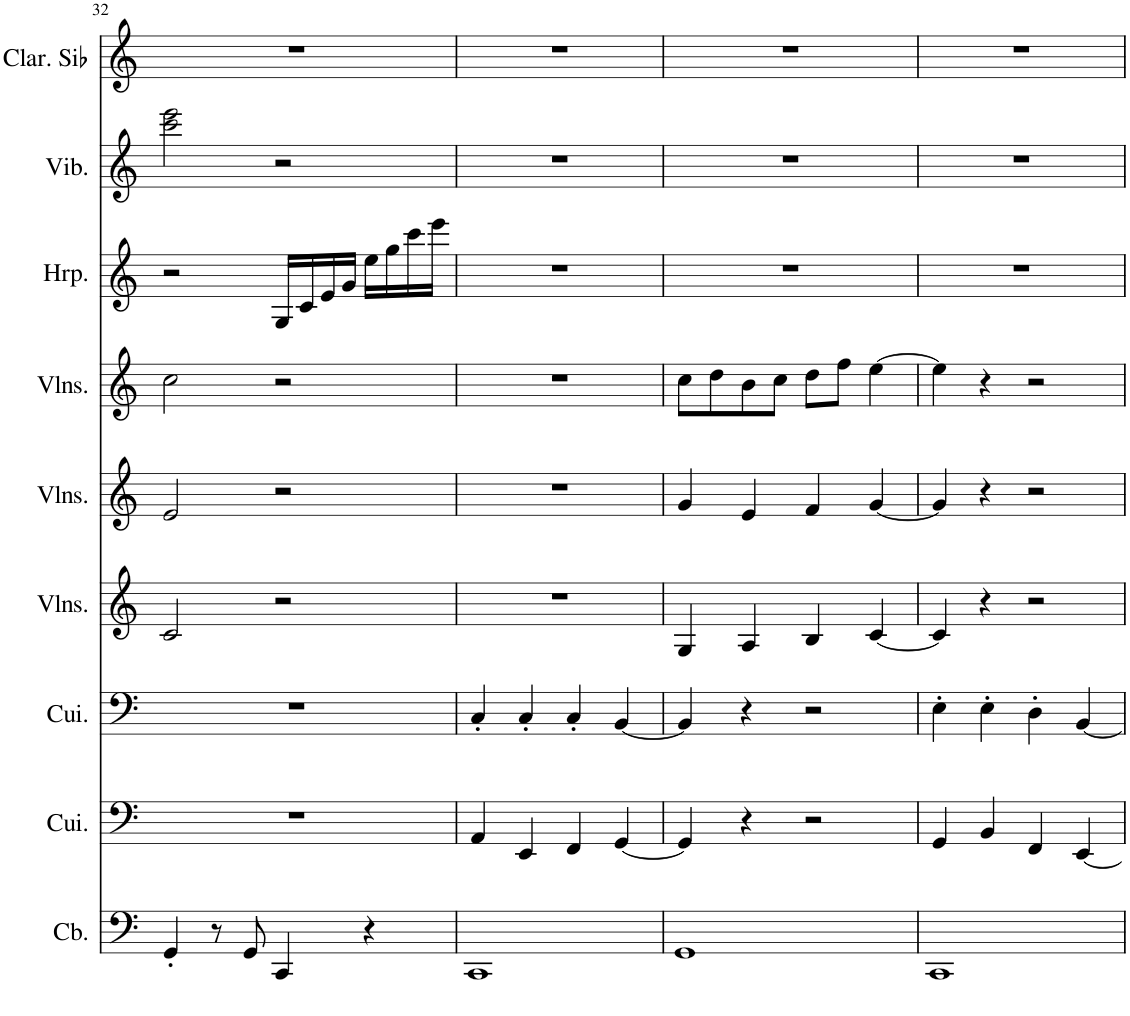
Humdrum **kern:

**kern	**kern	**kern	**kern	**kern	**kern	**kern	**kern	**kern
*part9	*part8	*part7	*part6	*part5	*part4	*part3	*part2	*part1
*staff9	*staff8	*staff7	*staff6	*staff5	*staff4	*staff3	*staff2	*staff1
*I"Contrebasse	*I"Cuivres	*I"Cuivres	*I"Violons	*I"Violons	*I"Violons	*I"Harpe	*I"Vibraphone	*I"Clarinette en Sib, Timid
*I'Cb.	*I'Cui.	*I'Cui.	*I'Vlns.	*I'Vlns.	*I'Vlns.	*I'Hrp.	*I'Vib.	*I'Clar. Sib
!!LO:PB:g=z
*clefF4	*clefF4	*clefF4	*clefG2	*clefG2	*clefG2	*clefG2	*clefG2	*clefG2
*Trd7c12	*	*	*	*	*	*	*	*Trd1c2
*k[]	*k[]	*k[]	*k[]	*k[]	*k[]	*k[]	*k[]	*k[]
*M4/4	*M4/4	*M4/4	*M4/4	*M4/4	*M4/4	*M4/4	*M4/4	*M4/4
=32	=32	=32	=32	=32	=32	=32	=32	=32
4GG'/	1r	1r	2c/	2e/	2cc\	2r	2ccc\ 2eee\	1r
8r	.	.	.	.	.	.	.	.
8GG/	.	.	.	.	.	.	.	.
4CC/	.	.	2r	2r	2r	16G/LL	2r	.
.	.	.	.	.	.	16c/	.	.
.	.	.	.	.	.	16e/	.	.
.	.	.	.	.	.	16g/JJ	.	.
4r	.	.	.	.	.	16ee\LL	.	.
.	.	.	.	.	.	16gg\	.	.
.	.	.	.	.	.	16ccc\	.	.
.	.	.	.	.	.	16eee\JJ	.	.
=33	=33	=33	=33	=33	=33	=33	=33	=33
1CC	4AA/	4C'/	1r	1r	1r	1r	1r	1r
.	4EE/	4C'/	.	.	.	.	.	.
.	4FF/	4C'/	.	.	.	.	.	.
.	[4GG/	[4BB/	.	.	.	.	.	.
=34	=34	=34	=34	=34	=34	=34	=34	=34
1GG	4GG/]	4BB/]	4G/	4g/	8cc\L	1r	1r	1r
.	.	.	.	.	8dd\	.	.	.
.	4r	4r	4A/	4e/	8b\	.	.	.
.	.	.	.	.	8cc\J	.	.	.
.	2r	2r	4B/	4f/	8dd\L	.	.	.
.	.	.	.	.	8ff\J	.	.	.
.	.	.	[4c/	[4g/	[4ee\	.	.	.
=35	=35	=35	=35	=35	=35	=35	=35	=35
1CC	4GG/	4E'\	4c/]	4g/]	4ee\]	1r	1r	1r
.	4BB/	4E'\	4r	4r	4r	.	.	.
.	4FF/	4D'\	2r	2r	2r	.	.	.
.	[4EE/	[4BB/	.	.	.	.	.	.
=	=	=	=	=	=	=	=	=
*-	*-	*-	*-	*-	*-	*-	*-	*-
